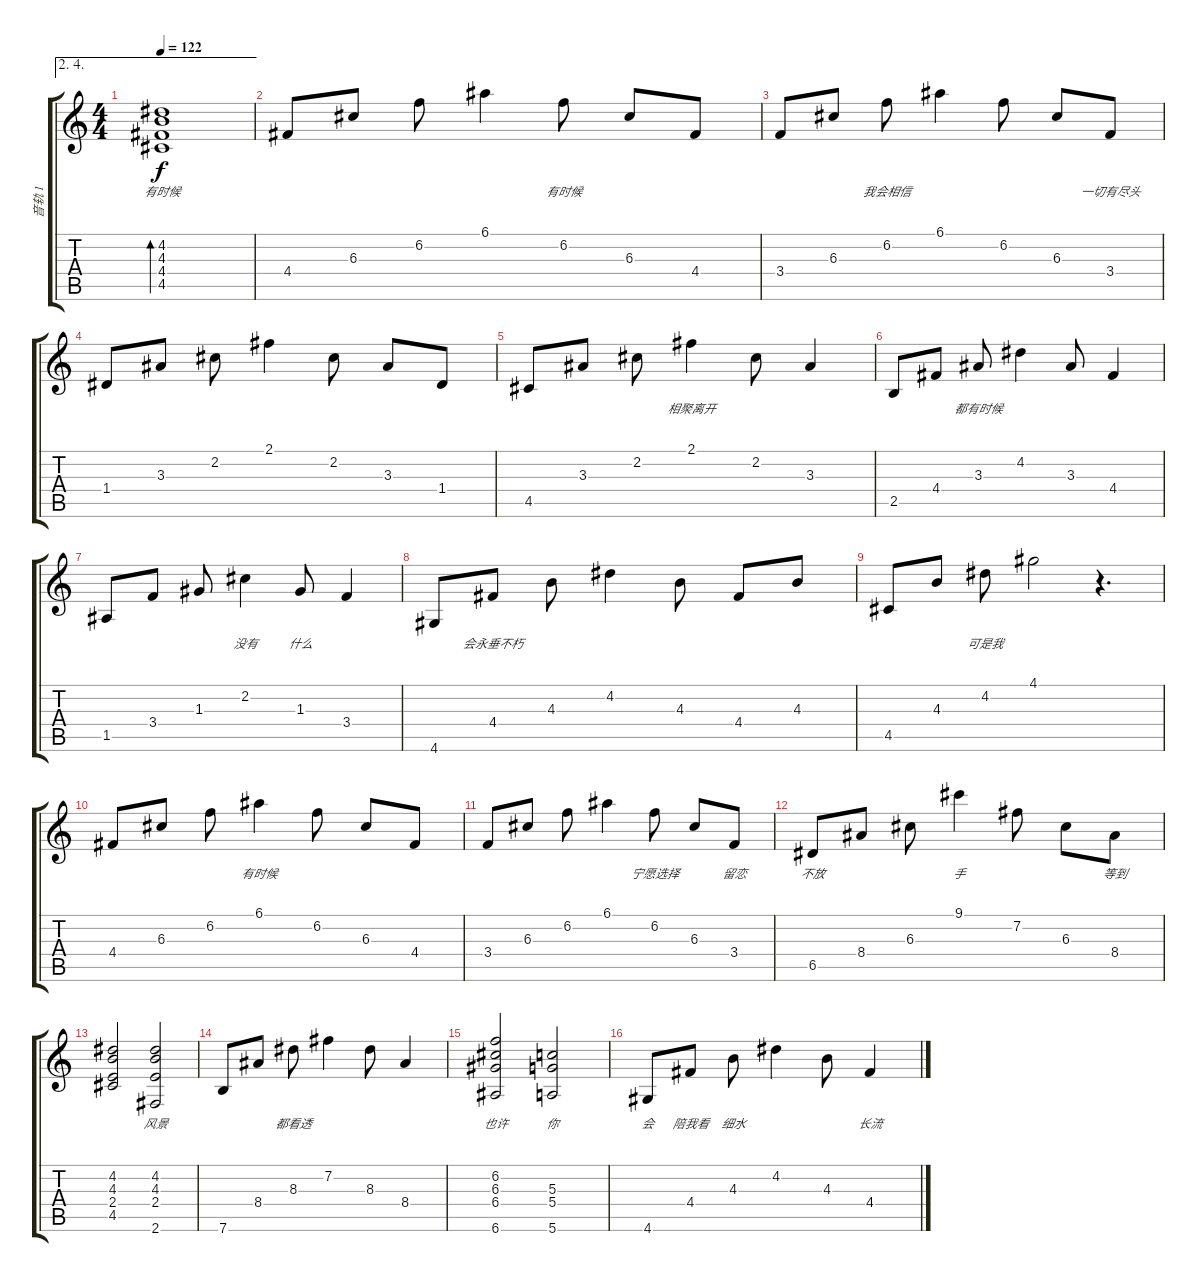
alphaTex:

\track ("音轨 1" "音轨 1") {instrument acousticguitarsteel}
\staff {score tabs}
\tuning (E4 B3 G3 D3 A2 E2) {hide}
\ae (2 4)
\ts (4 4)
\tempo 122
\clef g2
\ks c
(4.2 4.3 4.4 4.5).1{bd 240 lyrics (0 "有时候") lyrics (1 "") lyrics (2 "") lyrics (3 "") lyrics (4 "") dy f} |
4.4.8{lyrics (0 "") lyrics (1 "") lyrics (2 "") lyrics (3 "") lyrics (4 "")} 6.3.8{lyrics (0 "") lyrics (1 "") lyrics (2 "") lyrics (3 "") lyrics (4 "")} 6.2.8{lyrics (0 "") lyrics (1 "") lyrics (2 "") lyrics (3 "") lyrics (4 "")} 6.1.4{lyrics (0 "") lyrics (1 "") lyrics (2 "") lyrics (3 "") lyrics (4 "")} 6.2.8{lyrics (0 "有时候") lyrics (1 "") lyrics (2 "") lyrics (3 "") lyrics (4 "")} 6.3.8{lyrics (0 "") lyrics (1 "") lyrics (2 "") lyrics (3 "") lyrics (4 "")} 4.4.8{lyrics (0 "") lyrics (1 "") lyrics (2 "") lyrics (3 "") lyrics (4 "")} |
3.4.8{lyrics (0 "") lyrics (1 "") lyrics (2 "") lyrics (3 "") lyrics (4 "")} 6.3.8{lyrics (0 "") lyrics (1 "") lyrics (2 "") lyrics (3 "") lyrics (4 "")} 6.2.8{lyrics (0 "我会相信") lyrics (1 "") lyrics (2 "") lyrics (3 "") lyrics (4 "")} 6.1.4{lyrics (0 "") lyrics (1 "") lyrics (2 "") lyrics (3 "") lyrics (4 "")} 6.2.8{lyrics (0 "") lyrics (1 "") lyrics (2 "") lyrics (3 "") lyrics (4 "")} 6.3.8{lyrics (0 "") lyrics (1 "") lyrics (2 "") lyrics (3 "") lyrics (4 "")} 3.4.8{lyrics (0 "一切有尽头") lyrics (1 "") lyrics (2 "") lyrics (3 "") lyrics (4 "")} |
1.4.8{lyrics (0 "") lyrics (1 "") lyrics (2 "") lyrics (3 "") lyrics (4 "")} 3.3.8{lyrics (0 "") lyrics (1 "") lyrics (2 "") lyrics (3 "") lyrics (4 "")} 2.2.8{lyrics (0 "") lyrics (1 "") lyrics (2 "") lyrics (3 "") lyrics (4 "")} 2.1.4{lyrics (0 "") lyrics (1 "") lyrics (2 "") lyrics (3 "") lyrics (4 "")} 2.2.8{lyrics (0 "") lyrics (1 "") lyrics (2 "") lyrics (3 "") lyrics (4 "")} 3.3.8{lyrics (0 "") lyrics (1 "") lyrics (2 "") lyrics (3 "") lyrics (4 "")} 1.4.8{lyrics (0 "") lyrics (1 "") lyrics (2 "") lyrics (3 "") lyrics (4 "")} |
4.5.8{lyrics (0 "") lyrics (1 "") lyrics (2 "") lyrics (3 "") lyrics (4 "")} 3.3.8{lyrics (0 "") lyrics (1 "") lyrics (2 "") lyrics (3 "") lyrics (4 "")} 2.2.8{lyrics (0 "") lyrics (1 "") lyrics (2 "") lyrics (3 "") lyrics (4 "")} 2.1.4{lyrics (0 "相聚离开") lyrics (1 "") lyrics (2 "") lyrics (3 "") lyrics (4 "")} 2.2.8{lyrics (0 "") lyrics (1 "") lyrics (2 "") lyrics (3 "") lyrics (4 "")} 3.3.4{lyrics (0 "") lyrics (1 "") lyrics (2 "") lyrics (3 "") lyrics (4 "")} |
2.5.8{lyrics (0 "") lyrics (1 "") lyrics (2 "") lyrics (3 "") lyrics (4 "")} 4.4.8{lyrics (0 "") lyrics (1 "") lyrics (2 "") lyrics (3 "") lyrics (4 "")} 3.3.8{lyrics (0 "都有时候") lyrics (1 "") lyrics (2 "") lyrics (3 "") lyrics (4 "")} 4.2.4{lyrics (0 "") lyrics (1 "") lyrics (2 "") lyrics (3 "") lyrics (4 "")} 3.3.8{lyrics (0 "") lyrics (1 "") lyrics (2 "") lyrics (3 "") lyrics (4 "")} 4.4.4{lyrics (0 "") lyrics (1 "") lyrics (2 "") lyrics (3 "") lyrics (4 "")} |
1.5.8{lyrics (0 "") lyrics (1 "") lyrics (2 "") lyrics (3 "") lyrics (4 "")} 3.4.8{lyrics (0 "") lyrics (1 "") lyrics (2 "") lyrics (3 "") lyrics (4 "")} 1.3.8{lyrics (0 "") lyrics (1 "") lyrics (2 "") lyrics (3 "") lyrics (4 "")} 2.2.4{lyrics (0 "没有") lyrics (1 "") lyrics (2 "") lyrics (3 "") lyrics (4 "")} 1.3.8{lyrics (0 "什么") lyrics (1 "") lyrics (2 "") lyrics (3 "") lyrics (4 "")} 3.4.4{lyrics (0 "") lyrics (1 "") lyrics (2 "") lyrics (3 "") lyrics (4 "")} |
4.6.8{lyrics (0 "") lyrics (1 "") lyrics (2 "") lyrics (3 "") lyrics (4 "")} 4.4.8{lyrics (0 "会永垂不朽") lyrics (1 "") lyrics (2 "") lyrics (3 "") lyrics (4 "")} 4.3.8{lyrics (0 "") lyrics (1 "") lyrics (2 "") lyrics (3 "") lyrics (4 "")} 4.2.4{lyrics (0 "") lyrics (1 "") lyrics (2 "") lyrics (3 "") lyrics (4 "")} 4.3.8{lyrics (0 "") lyrics (1 "") lyrics (2 "") lyrics (3 "") lyrics (4 "")} 4.4.8{lyrics (0 "") lyrics (1 "") lyrics (2 "") lyrics (3 "") lyrics (4 "")} 4.3.8{lyrics (0 "") lyrics (1 "") lyrics (2 "") lyrics (3 "") lyrics (4 "")} |
4.5.8{lyrics (0 "") lyrics (1 "") lyrics (2 "") lyrics (3 "") lyrics (4 "")} 4.3.8{lyrics (0 "") lyrics (1 "") lyrics (2 "") lyrics (3 "") lyrics (4 "")} 4.2.8{lyrics (0 "可是我") lyrics (1 "") lyrics (2 "") lyrics (3 "") lyrics (4 "")} 4.1.2{lyrics (0 "") lyrics (1 "") lyrics (2 "") lyrics (3 "") lyrics (4 "")} r.4{d} |
4.4.8{lyrics (0 "") lyrics (1 "") lyrics (2 "") lyrics (3 "") lyrics (4 "")} 6.3.8{lyrics (0 "") lyrics (1 "") lyrics (2 "") lyrics (3 "") lyrics (4 "")} 6.2.8{lyrics (0 "") lyrics (1 "") lyrics (2 "") lyrics (3 "") lyrics (4 "")} 6.1.4{lyrics (0 "有时候") lyrics (1 "") lyrics (2 "") lyrics (3 "") lyrics (4 "")} 6.2.8{lyrics (0 "") lyrics (1 "") lyrics (2 "") lyrics (3 "") lyrics (4 "")} 6.3.8{lyrics (0 "") lyrics (1 "") lyrics (2 "") lyrics (3 "") lyrics (4 "")} 4.4.8{lyrics (0 "") lyrics (1 "") lyrics (2 "") lyrics (3 "") lyrics (4 "")} |
3.4.8{lyrics (0 "") lyrics (1 "") lyrics (2 "") lyrics (3 "") lyrics (4 "")} 6.3.8{lyrics (0 "") lyrics (1 "") lyrics (2 "") lyrics (3 "") lyrics (4 "")} 6.2.8{lyrics (0 "") lyrics (1 "") lyrics (2 "") lyrics (3 "") lyrics (4 "")} 6.1.4{lyrics (0 "") lyrics (1 "") lyrics (2 "") lyrics (3 "") lyrics (4 "")} 6.2.8{lyrics (0 "宁愿选择") lyrics (1 "") lyrics (2 "") lyrics (3 "") lyrics (4 "")} 6.3.8{lyrics (0 "") lyrics (1 "") lyrics (2 "") lyrics (3 "") lyrics (4 "")} 3.4.8{lyrics (0 "留恋") lyrics (1 "") lyrics (2 "") lyrics (3 "") lyrics (4 "")} |
6.5.8{lyrics (0 "不放") lyrics (1 "") lyrics (2 "") lyrics (3 "") lyrics (4 "")} 8.4.8{lyrics (0 "") lyrics (1 "") lyrics (2 "") lyrics (3 "") lyrics (4 "")} 6.3.8{lyrics (0 "") lyrics (1 "") lyrics (2 "") lyrics (3 "") lyrics (4 "")} 9.1.4{lyrics (0 "手") lyrics (1 "") lyrics (2 "") lyrics (3 "") lyrics (4 "")} 7.2.8{lyrics (0 "") lyrics (1 "") lyrics (2 "") lyrics (3 "") lyrics (4 "")} 6.3.8{lyrics (0 "") lyrics (1 "") lyrics (2 "") lyrics (3 "") lyrics (4 "")} 8.4.8{lyrics (0 "等到") lyrics (1 "") lyrics (2 "") lyrics (3 "") lyrics (4 "")} |
(4.2 4.3 2.4 4.5).2{lyrics (0 "") lyrics (1 "") lyrics (2 "") lyrics (3 "") lyrics (4 "")} (4.2 4.3 2.4 2.6).2{lyrics (0 "风景") lyrics (1 "") lyrics (2 "") lyrics (3 "") lyrics (4 "")} |
7.6.8{lyrics (0 "") lyrics (1 "") lyrics (2 "") lyrics (3 "") lyrics (4 "")} 8.4.8{lyrics (0 "") lyrics (1 "") lyrics (2 "") lyrics (3 "") lyrics (4 "")} 8.3.8{lyrics (0 "都看透") lyrics (1 "") lyrics (2 "") lyrics (3 "") lyrics (4 "")} 7.2.4{lyrics (0 "") lyrics (1 "") lyrics (2 "") lyrics (3 "") lyrics (4 "")} 8.3.8{lyrics (0 "") lyrics (1 "") lyrics (2 "") lyrics (3 "") lyrics (4 "")} 8.4.4{lyrics (0 "") lyrics (1 "") lyrics (2 "") lyrics (3 "") lyrics (4 "")} |
(6.2 6.3 6.4 6.6).2{lyrics (0 "也许") lyrics (1 "") lyrics (2 "") lyrics (3 "") lyrics (4 "")} (5.3 5.4 5.6).2{lyrics (0 "你") lyrics (1 "") lyrics (2 "") lyrics (3 "") lyrics (4 "")} |
4.6.8{lyrics (0 "会") lyrics (1 "") lyrics (2 "") lyrics (3 "") lyrics (4 "")} 4.4.8{lyrics (0 "陪我看") lyrics (1 "") lyrics (2 "") lyrics (3 "") lyrics (4 "")} 4.3.8{lyrics (0 "细水") lyrics (1 "") lyrics (2 "") lyrics (3 "") lyrics (4 "")} 4.2.4{lyrics (0 "") lyrics (1 "") lyrics (2 "") lyrics (3 "") lyrics (4 "")} 4.3.8{lyrics (0 "") lyrics (1 "") lyrics (2 "") lyrics (3 "") lyrics (4 "")} 4.4.4{lyrics (0 "长流") lyrics (1 "") lyrics (2 "") lyrics (3 "") lyrics (4 "")}
